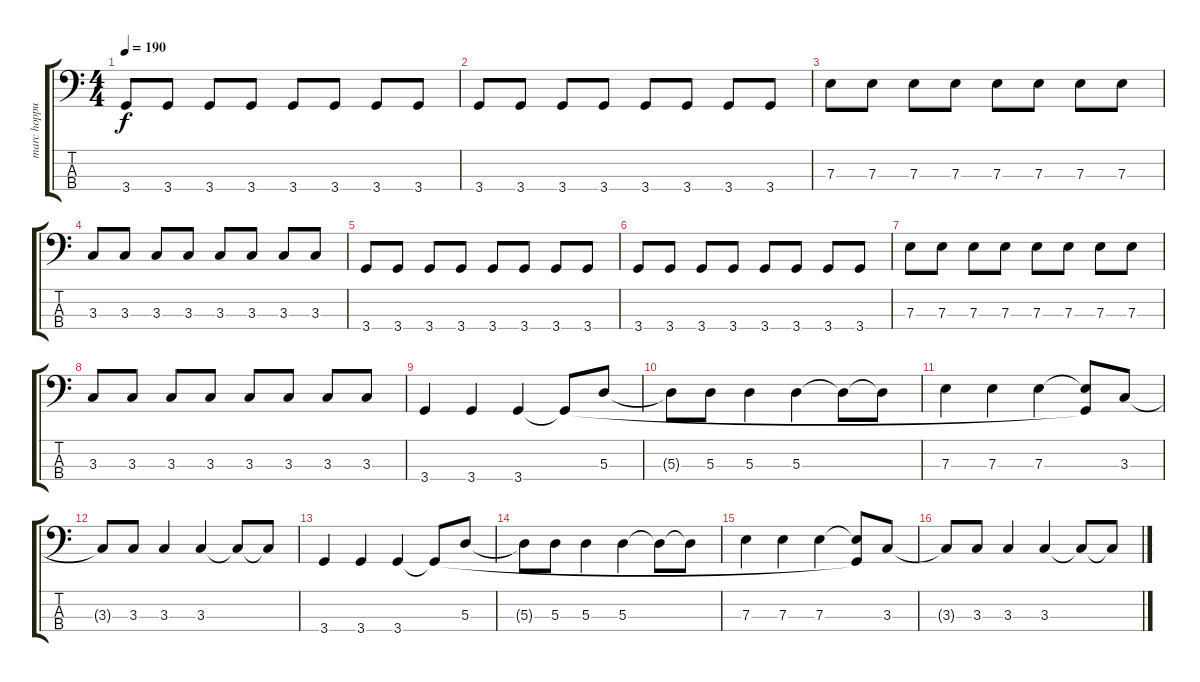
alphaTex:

\track ("marc hoppus" "marc hoppu") {instrument electricbasspick}
\staff {score tabs}
\tuning (G2 D2 A1 E1) {hide}
\ts (4 4)
\tempo 190
\clef f4
\ks c
3.4.8{dy f} 3.4.8 3.4.8 3.4.8 3.4.8 3.4.8 3.4.8 3.4.8 |
3.4.8 3.4.8 3.4.8 3.4.8 3.4.8 3.4.8 3.4.8 3.4.8 |
7.3.8 7.3.8 7.3.8 7.3.8 7.3.8 7.3.8 7.3.8 7.3.8 |
3.3.8 3.3.8 3.3.8 3.3.8 3.3.8 3.3.8 3.3.8 3.3.8 |
3.4.8 3.4.8 3.4.8 3.4.8 3.4.8 3.4.8 3.4.8 3.4.8 |
3.4.8 3.4.8 3.4.8 3.4.8 3.4.8 3.4.8 3.4.8 3.4.8 |
7.3.8 7.3.8 7.3.8 7.3.8 7.3.8 7.3.8 7.3.8 7.3.8 |
3.3.8 3.3.8 3.3.8 3.3.8 3.3.8 3.3.8 3.3.8 3.3.8 |
3.4.4 3.4.4 3.4.4 3.4{t}.8 5.3.8 |
5.3{t}.8 5.3.8 5.3.4 5.3.4 5.3{t}.8 5.3{t}.8 |
7.3.4 7.3.4 7.3.4 (7.3{t} 3.4{t}).8 3.3.8 |
3.3{t}.8 3.3.8 3.3.4 3.3.4 3.3{t}.8 3.3{t}.8 |
3.4.4 3.4.4 3.4.4 3.4{t}.8 5.3.8 |
5.3{t}.8 5.3.8 5.3.4 5.3.4 5.3{t}.8 5.3{t}.8 |
7.3.4 7.3.4 7.3.4 (7.3{t} 3.4{t}).8 3.3.8 |
3.3{t}.8 3.3.8 3.3.4 3.3.4 3.3{t}.8 3.3{t}.8
